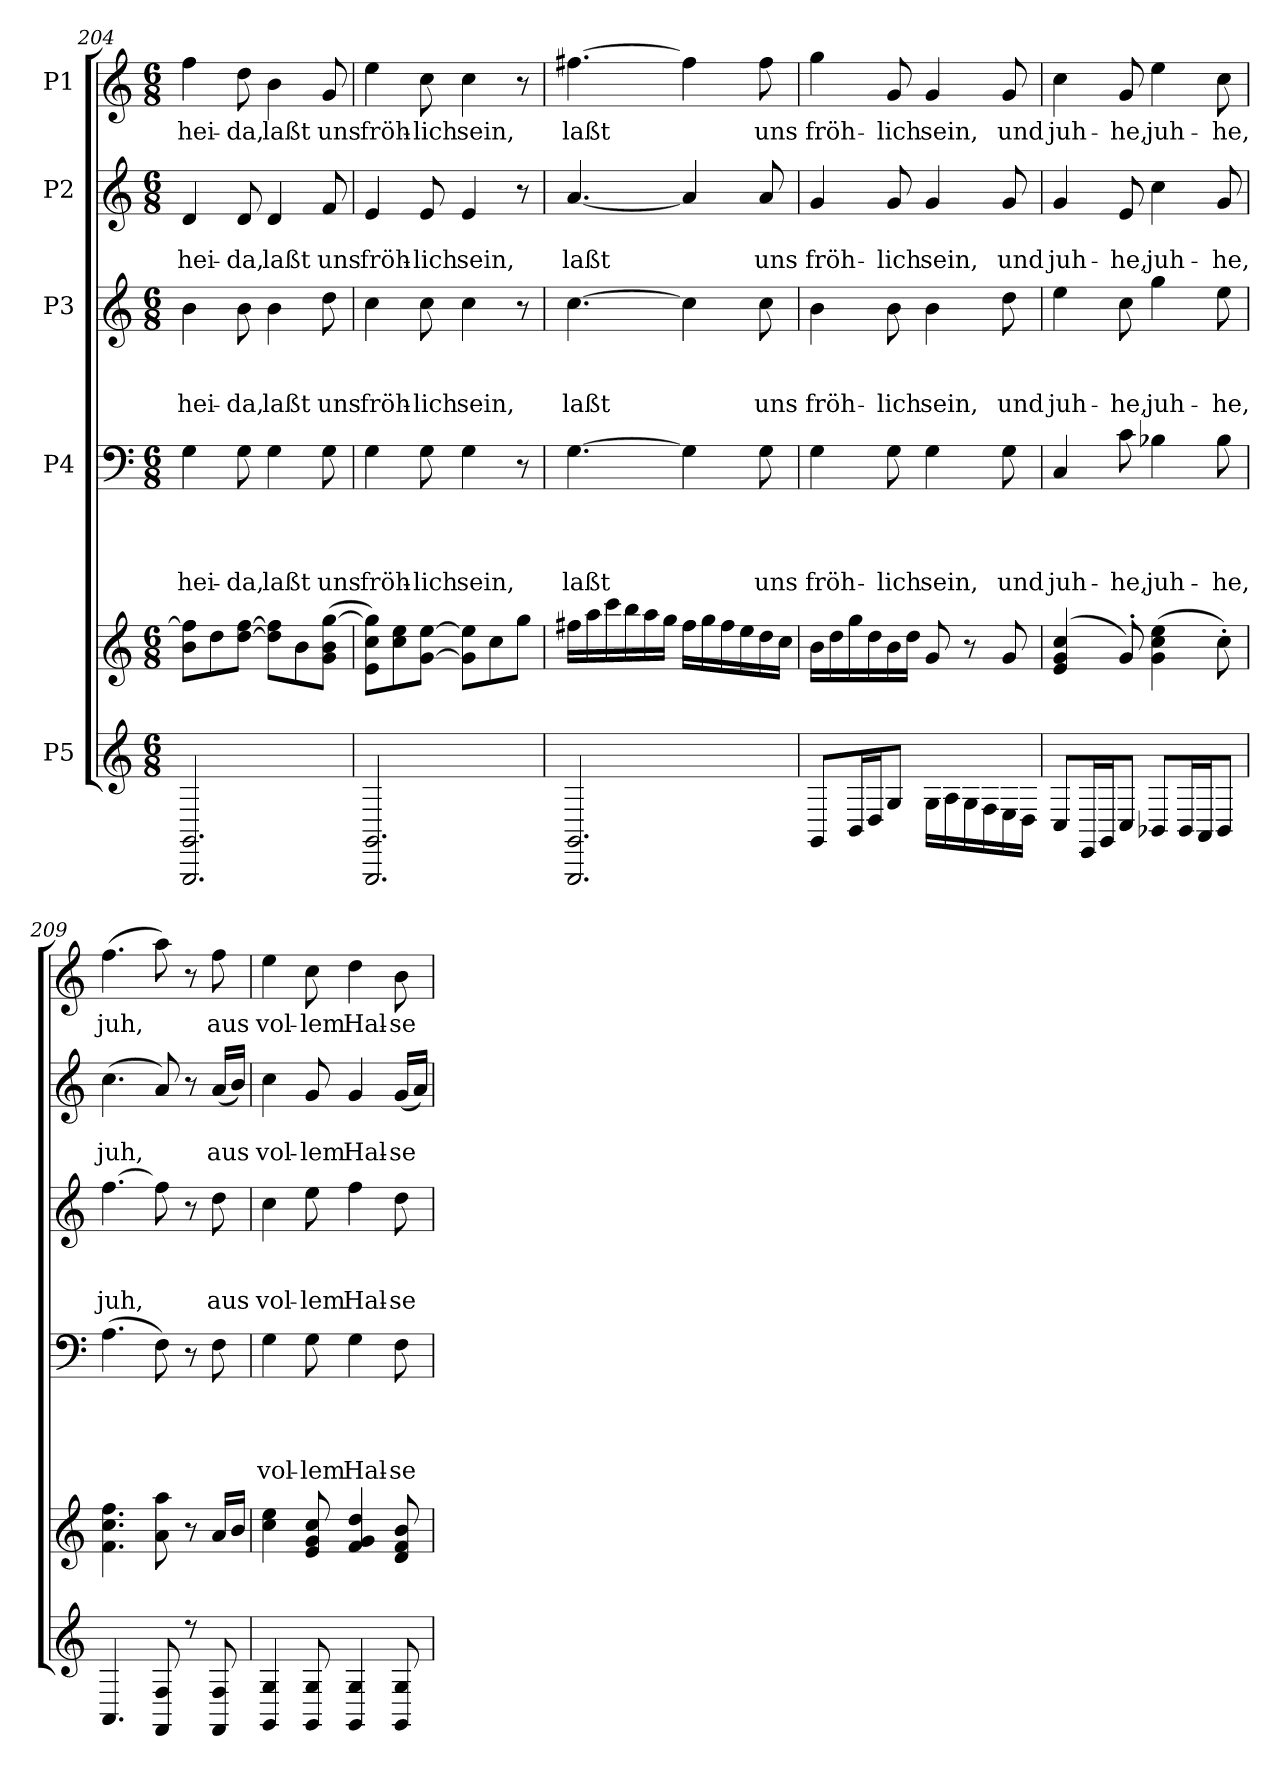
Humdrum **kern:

**kern	**kern	**kern	**text	**text	**text	**text	**kern	**text	**text	**text	**kern	**text	**text	**kern	**text
*part5	*part5	*part4	*part4	*part4	*part4	*part4	*part3	*part3	*part3	*part3	*part2	*part2	*part2	*part1	*part1
*staff6	*staff5	*staff4	*staff4	*staff4	*staff4	*staff4	*staff3	*staff3	*staff3	*staff3	*staff2	*staff2	*staff2	*staff1	*staff1
*I"P5	*	*I"P4	*	*	*	*	*I"P3	*	*	*	*I"P2	*	*	*I"P1	*
*clefG2	*clefG2	*clefF4	*	*	*	*	*clefG2	*	*	*	*clefG2	*	*	*clefG2	*
*	*	*	*	*	*	*	*ITrd7c12	*	*	*	*	*	*	*	*
*k[]	*k[]	*k[]	*	*	*	*	*k[]	*	*	*	*k[]	*	*	*k[]	*
*C:	*C:	*C:	*	*	*	*	*C:	*	*	*	*C:	*	*	*C:	*
*M6/8	*M6/8	*M6/8	*	*	*	*	*M6/8	*	*	*	*M6/8	*	*	*M6/8	*
=204	=204	=204	=204	=204	=204	=204	=204	=204	=204	=204	=204	=204	=204	=204	=204
*^	*^	*	*	*	*	*	*	*	*	*	*	*	*	*	*
*	*	*	*^	*	*	*	*	*	*	*	*	*	*	*	*	*	*
!	!	!	!	!	!	!	!	!	!LO:LY:b	!	!	!	!LO:LY:b	!	!	!LO:LY:b	!	!LO:LY:b
2.GGG/ 2.GG/	2.ryy	2.ryy	2.ryy	8b\ 8ff\]L	4G\	.	.	.	hei-	4B\	.	.	hei-	4d/	.	hei-	4ff\	hei-
.	.	.	.	8dd\	.	.	.	.	.	.	.	.	.	.	.	.	.	.
!	!	!	!	!	!	!	!	!	!LO:LY:b	!	!	!	!LO:LY:b	!	!	!LO:LY:b	!	!LO:LY:b
.	.	.	.	[<8dd\ [>8ff\J	8G\	.	.	.	-da,	8B\	.	.	-da,	8d/	.	-da,	8dd\	-da,
!	!	!	!	!	!	!	!	!	!LO:LY:b	!	!	!	!LO:LY:b	!	!	!LO:LY:b	!	!LO:LY:b
.	.	.	.	8dd\] 8ff\]L	4G\	.	.	.	laßt	4B\	.	.	laßt	4d/	.	laßt	4b\	laßt
.	.	.	.	8b\	.	.	.	.	.	.	.	.	.	.	.	.	.	.
!	!	!	!	!	!	!	!	!	!LO:LY:b	!	!	!	!LO:LY:b	!	!	!LO:LY:b	!	!LO:LY:b
.	.	.	.	(<8g\ 8b\ [>8gg\J	8G\	.	.	.	uns	8d\	.	.	uns	8f/	.	uns	8g/	uns
=205	=205	=205	=205	=205	=205	=205	=205	=205	=205	=205	=205	=205	=205	=205	=205	=205	=205	=205
!	!	!	!	!	!	!	!	!	!LO:LY:b	!	!	!	!LO:LY:b	!	!	!LO:LY:b	!	!LO:LY:b
2.GGG/ 2.GG/	2.ryy	2.ryy	2.ryy	8e\ 8cc\ 8gg\]L)	4G\	.	.	.	fröh-	4c\	.	.	fröh-	4e/	.	fröh-	4ee\	fröh-
.	.	.	.	8cc\ 8ee\	.	.	.	.	.	.	.	.	.	.	.	.	.	.
!	!	!	!	!	!	!	!	!	!LO:LY:b	!	!	!	!LO:LY:b	!	!	!LO:LY:b	!	!LO:LY:b
.	.	.	.	[<8g\ [>8ee\J	8G\	.	.	.	-lich	8c\	.	.	-lich	8e/	.	-lich	8cc\	-lich
!	!	!	!	!	!	!	!	!	!LO:LY:b	!	!	!	!LO:LY:b	!	!	!LO:LY:b	!	!LO:LY:b
.	.	.	.	8g\] 8ee\]L	4G\	.	.	.	sein,	4c\	.	.	sein,	4e/	.	sein,	4cc\	sein,
.	.	.	.	8cc\	.	.	.	.	.	.	.	.	.	.	.	.	.	.
.	.	.	.	8gg\J	8r	.	.	.	.	8r	.	.	.	8r	.	.	8r	.
=206	=206	=206	=206	=206	=206	=206	=206	=206	=206	=206	=206	=206	=206	=206	=206	=206	=206	=206
!	!	!	!	!	!	!	!	!	!LO:LY:b	!	!	!	!LO:LY:b	!	!	!LO:LY:b	!	!LO:LY:b
2.GGG/ 2.GG/	2.ryy	2.ryy	2.ryy	16ff#X\LL	[>4.G\	.	.	.	laßt	[>4.c\	.	.	laßt	[<4.a/	.	laßt	[>4.ff#X\	laßt
.	.	.	.	16aa\	.	.	.	.	.	.	.	.	.	.	.	.	.	.
.	.	.	.	16ccc\	.	.	.	.	.	.	.	.	.	.	.	.	.	.
.	.	.	.	16bb\	.	.	.	.	.	.	.	.	.	.	.	.	.	.
.	.	.	.	16aa\	.	.	.	.	.	.	.	.	.	.	.	.	.	.
.	.	.	.	16gg\JJ	.	.	.	.	.	.	.	.	.	.	.	.	.	.
.	.	.	.	16ff#\LL	4G\]	.	.	.	.	4c\]	.	.	.	4a/]	.	.	4ff#\]	.
.	.	.	.	16gg\	.	.	.	.	.	.	.	.	.	.	.	.	.	.
.	.	.	.	16ff#\	.	.	.	.	.	.	.	.	.	.	.	.	.	.
.	.	.	.	16ee\	.	.	.	.	.	.	.	.	.	.	.	.	.	.
!	!	!	!	!	!	!	!	!	!LO:LY:b	!	!	!	!LO:LY:b	!	!	!LO:LY:b	!	!LO:LY:b
.	.	.	.	16dd\	8G\	.	.	.	uns	8c\	.	.	uns	8a/	.	uns	8ff#\	uns
.	.	.	.	16cc\JJ	.	.	.	.	.	.	.	.	.	.	.	.	.	.
!!LO:PB:g=z
=207	=207	=207	=207	=207	=207	=207	=207	=207	=207	=207	=207	=207	=207	=207	=207	=207	=207	=207
!	!	!	!	!	!	!	!	!	!LO:LY:b	!	!	!	!LO:LY:b	!	!	!LO:LY:b	!	!LO:LY:b
8GG/L	2.ryy	2.ryy	2.ryy	16b\LL	4G\	.	.	.	fröh-	4B\	.	.	fröh-	4g/	.	fröh-	4gg\	fröh-
.	.	.	.	16dd\	.	.	.	.	.	.	.	.	.	.	.	.	.	.
16BB/L	.	.	.	16gg\	.	.	.	.	.	.	.	.	.	.	.	.	.	.
16D/J	.	.	.	16dd\	.	.	.	.	.	.	.	.	.	.	.	.	.	.
!	!	!	!	!	!	!	!	!	!LO:LY:b	!	!	!	!LO:LY:b	!	!	!LO:LY:b	!	!LO:LY:b
8G/J	.	.	.	16b\	8G\	.	.	.	-lich	8B\	.	.	-lich	8g/	.	-lich	8g/	-lich
.	.	.	.	16dd\JJ	.	.	.	.	.	.	.	.	.	.	.	.	.	.
!	!	!	!	!	!	!	!	!	!LO:LY:b	!	!	!	!LO:LY:b	!	!	!LO:LY:b	!	!LO:LY:b
16G\LL	.	.	.	8g/	4G\	.	.	.	sein,	4B\	.	.	sein,	4g/	.	sein,	4g/	sein,
16A\	.	.	.	.	.	.	.	.	.	.	.	.	.	.	.	.	.	.
16G\	.	.	.	8r	.	.	.	.	.	.	.	.	.	.	.	.	.	.
16F\	.	.	.	.	.	.	.	.	.	.	.	.	.	.	.	.	.	.
!	!	!	!	!	!	!	!	!	!LO:LY:b	!	!	!	!LO:LY:b	!	!	!LO:LY:b	!	!LO:LY:b
16E\	.	.	.	8g/	8G\	.	.	.	und	8d\	.	.	und	8g/	.	und	8g/	und
16D\JJ	.	.	.	.	.	.	.	.	.	.	.	.	.	.	.	.	.	.
=208	=208	=208	=208	=208	=208	=208	=208	=208	=208	=208	=208	=208	=208	=208	=208	=208	=208	=208
!	!	!	!	!	!	!	!	!	!LO:LY:b	!	!	!	!LO:LY:b	!	!	!LO:LY:b	!	!LO:LY:b
8C/L	2.ryy	2.ryy	2.ryy	(<4e/ 4g/ 4cc/	4C/	.	.	.	juh-	4e\	.	.	juh-	4g/	.	juh-	4cc\	juh-
16EE/L	.	.	.	.	.	.	.	.	.	.	.	.	.	.	.	.	.	.
16GG/J	.	.	.	.	.	.	.	.	.	.	.	.	.	.	.	.	.	.
!	!	!	!	!	!	!	!	!	!LO:LY:b	!	!	!	!LO:LY:b	!	!	!LO:LY:b	!	!LO:LY:b
8C/J	.	.	.	8g'>/)	8c\	.	.	.	-he,	8c\	.	.	-he,	8e/	.	-he,	8g/	-he,
!	!	!	!	!	!	!	!	!	!LO:LY:b	!	!	!	!LO:LY:b	!	!	!LO:LY:b	!	!LO:LY:b
8BB-X/L	.	.	.	(>4g\ 4cc\ 4ee\	4B-X\	.	.	.	juh-	4g\	.	.	juh-	4cc\	.	juh-	4ee\	juh-
16BB-/L	.	.	.	.	.	.	.	.	.	.	.	.	.	.	.	.	.	.
16AA/J	.	.	.	.	.	.	.	.	.	.	.	.	.	.	.	.	.	.
!	!	!	!	!	!	!	!	!	!LO:LY:b	!	!	!	!LO:LY:b	!	!	!LO:LY:b	!	!LO:LY:b
8BB-/J	.	.	.	8cc'>\)	8B-\	.	.	.	-he,	8e\	.	.	-he,	8g/	.	-he,	8cc\	-he,
=209	=209	=209	=209	=209	=209	=209	=209	=209	=209	=209	=209	=209	=209	=209	=209	=209	=209	=209
!	!	!	!	!	!	!	!	!	!	!	!	!	!LO:LY:b	!	!	!LO:LY:b	!	!LO:LY:b
4.AA/	2.ryy	2.ryy	2.ryy	4.f\ 4.cc\ 4.ff\	(>4.A\	.	.	.	.	[>4.f\	.	.	juh,	(>4.cc\	.	juh,	(>4.ff\	juh,
8FF/ 8F/	.	.	.	8a\ 8aa\	8F\)	.	.	.	.	8f\]	.	.	.	8a/)	.	.	8aa\)	.
8r	.	.	.	8r	8r	.	.	.	.	8r	.	.	.	8r	.	.	8r	.
!	!	!	!	!	!	!	!	!	!	!	!	!	!LO:LY:b	!	!	!LO:LY:b	!	!LO:LY:b
8FF/ 8F/	.	.	.	16a/LL	8F\	.	.	.	.	8d\	.	.	aus	(<16a/LL	.	aus	8ff\	aus
.	.	.	.	16b/JJ	.	.	.	.	.	.	.	.	.	16b/JJ)	.	.	.	.
=210	=210	=210	=210	=210	=210	=210	=210	=210	=210	=210	=210	=210	=210	=210	=210	=210	=210	=210
!	!	!	!	!	!	!	!	!	!LO:LY:b	!	!	!	!LO:LY:b	!	!	!LO:LY:b	!	!LO:LY:b
4GG/ 4G/	2.ryy	2.ryy	2.ryy	4cc\ 4ee\	4G\	.	.	.	vol-	4c\	.	.	vol-	4cc\	.	vol-	4ee\	vol-
!	!	!	!	!	!	!	!	!	!LO:LY:b	!	!	!	!LO:LY:b	!	!	!LO:LY:b	!	!LO:LY:b
8GG/ 8G/	.	.	.	8e/ 8g/ 8cc/	8G\	.	.	.	-lem	8e\	.	.	-lem	8g/	.	-lem	8cc\	-lem
!	!	!	!	!	!	!	!	!	!LO:LY:b	!	!	!	!LO:LY:b	!	!	!LO:LY:b	!	!LO:LY:b
4GG/ 4G/	.	.	.	4f/ 4g/ 4dd/	4G\	.	.	.	Hal-	4f\	.	.	Hal-	4g/	.	Hal-	4dd\	Hal-
!	!	!	!	!	!	!	!	!	!LO:LY:b	!	!	!	!LO:LY:b	!	!	!LO:LY:b	!	!LO:LY:b
8GG/ 8G/	.	.	.	8d/ 8f/ 8b/	8F\	.	.	.	-se	8d\	.	.	-se	(<16g/LL	.	-se	8b\	-se
.	.	.	.	.	.	.	.	.	.	.	.	.	.	16a/JJ)	.	.	.	.
*v	*v	*	*	*	*	*	*	*	*	*	*	*	*	*	*	*	*	*
*	*v	*v	*v	*	*	*	*	*	*	*	*	*	*	*	*	*	*
=	=	=	=	=	=	=	=	=	=	=	=	=	=	=	=
*-	*-	*-	*-	*-	*-	*-	*-	*-	*-	*-	*-	*-	*-	*-	*-
